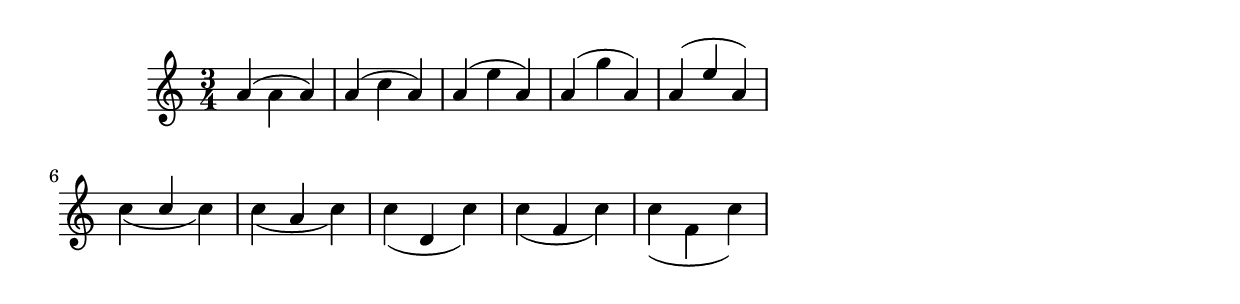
\version "1.7.6"
\header{
texidoc="
Slurs should look nice and symmetric.  The curvature may increase
only to avoid noteheads, and as little as possible.  Slurs never
run through noteheads or stems.
"
}

\score{
	\notes\relative c''{
		\time 3/4
		\slurUp
		\stemBoth a ( \stemDown a \stemBoth ) a a( c )a a( e' )a, a( g' )a,
		\stemUp a( e' )a,
		\break
		\slurDown
		\stemBoth c ( \stemUp c \stemBoth ) c c ( a ) c c( d, )c' c( f, )c'
		\stemDown c( f, )c'
	}
	\paper{
		linewidth = 120.\mm
	}
}
%% new-chords-done %%
